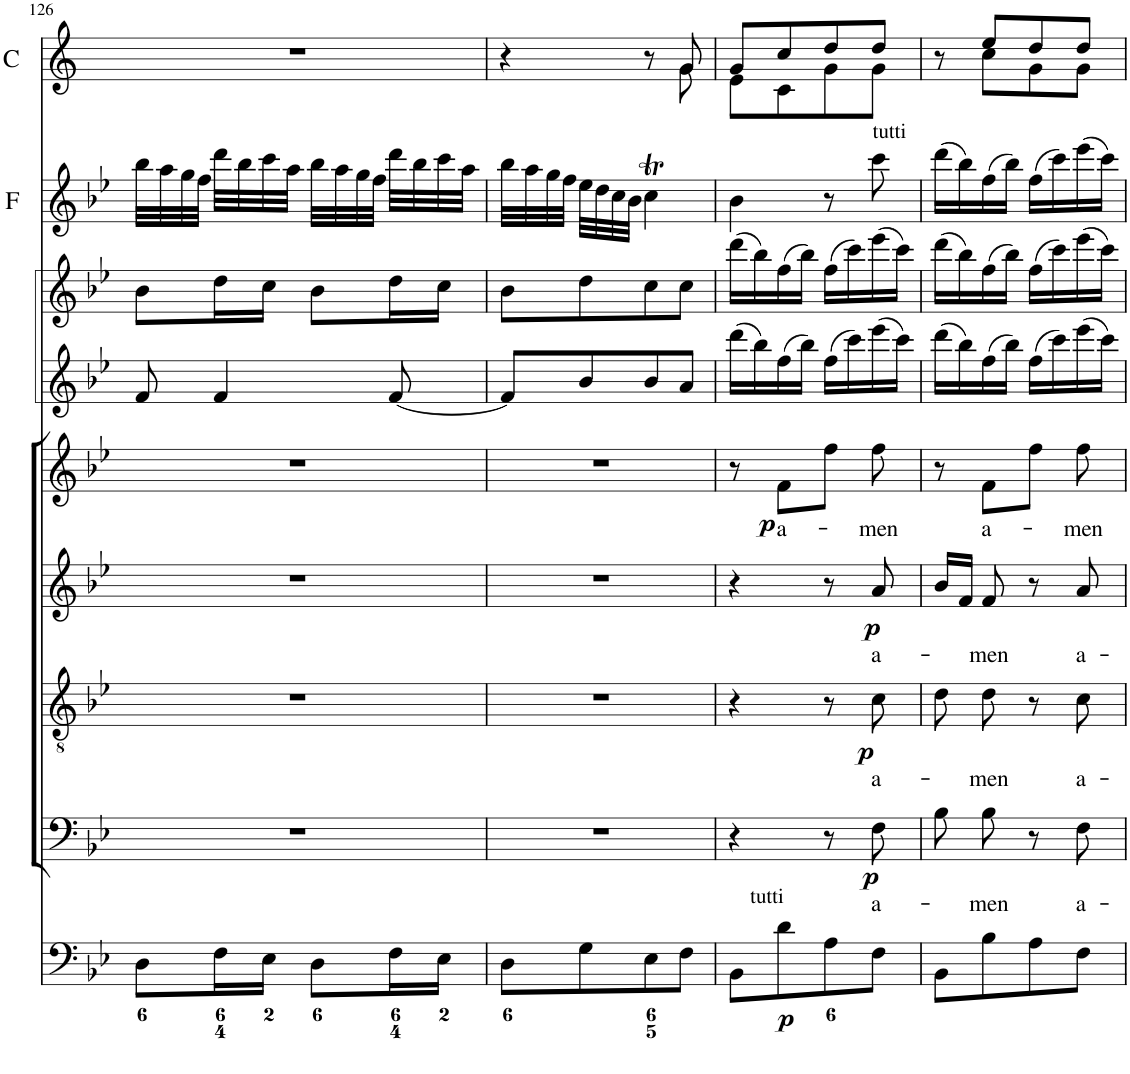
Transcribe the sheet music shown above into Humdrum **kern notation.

**kern	**dynam	**kern	**text	**dynam	**kern	**text	**dynam	**kern	**text	**dynam	**kern	**text	**dynam	**kern	**kern	**kern	**kern
*part9	*part9	*part8	*part8	*part8	*part7	*part7	*part7	*part6	*part6	*part6	*part5	*part5	*part5	*part4	*part3	*part2	*part1
*staff9	*staff9	*staff8	*staff8	*staff8	*staff7	*staff7	*staff7	*staff6	*staff6	*staff6	*staff5	*staff5	*staff5	*staff4	*staff3	*staff2	*staff1
*I"Organ	*	*I"Voice	*	*	*I"Tenor	*	*	*I"Alto	*	*	*I"Voice	*	*	*I"Violin	*I"Violin	*I"Flauto vel Oboe	*I"Corni Bassi in B[b]
*	*	*	*	*	*	*	*	*	*	*	*	*	*	*I'Vln	*I'Vln	*I'F	*I'C
!!LO:PB:g=z
*clefF4	*	*clefF4	*	*	*clefGv2	*	*	*clefG2	*	*	*clefG2	*	*	*clefG2	*clefG2	*clefG2	*clefG2
*	*	*	*	*	*	*	*	*	*	*	*	*	*	*	*	*	*Trd1c2
*k[b-e-]	*	*k[b-e-]	*	*	*k[b-e-]	*	*	*k[b-e-]	*	*	*k[b-e-]	*	*	*k[b-e-]	*k[b-e-]	*k[b-e-]	*k[]
*M2/4	*	*M2/4	*	*	*M2/4	*	*	*M2/4	*	*	*M2/4	*	*	*M2/4	*M2/4	*M2/4	*M2/4
=126	=126	=126	=126	=126	=126	=126	=126	=126	=126	=126	=126	=126	=126	=126	=126	=126	=126
8D\L	.	2r	.	.	2r	.	.	2r	.	.	2r	.	.	8f/	8b-\L	32bb-\LLL	2r
.	.	.	.	.	.	.	.	.	.	.	.	.	.	.	.	32aa\	.
.	.	.	.	.	.	.	.	.	.	.	.	.	.	.	.	32gg\	.
.	.	.	.	.	.	.	.	.	.	.	.	.	.	.	.	32ff\JJJ	.
16F\L	.	.	.	.	.	.	.	.	.	.	.	.	.	4f/	16dd\L	32ddd\LLL	.
.	.	.	.	.	.	.	.	.	.	.	.	.	.	.	.	32bb-\	.
16E-\JJ	.	.	.	.	.	.	.	.	.	.	.	.	.	.	16cc\JJ	32ccc\	.
.	.	.	.	.	.	.	.	.	.	.	.	.	.	.	.	32aa\JJJ	.
8D\L	.	.	.	.	.	.	.	.	.	.	.	.	.	.	8b-\L	32bb-\LLL	.
.	.	.	.	.	.	.	.	.	.	.	.	.	.	.	.	32aa\	.
.	.	.	.	.	.	.	.	.	.	.	.	.	.	.	.	32gg\	.
.	.	.	.	.	.	.	.	.	.	.	.	.	.	.	.	32ff\JJJ	.
16F\L	.	.	.	.	.	.	.	.	.	.	.	.	.	[8f/	16dd\L	32ddd\LLL	.
.	.	.	.	.	.	.	.	.	.	.	.	.	.	.	.	32bb-\	.
16E-\JJ	.	.	.	.	.	.	.	.	.	.	.	.	.	.	16cc\JJ	32ccc\	.
.	.	.	.	.	.	.	.	.	.	.	.	.	.	.	.	32aa\JJJ	.
=127	=127	=127	=127	=127	=127	=127	=127	=127	=127	=127	=127	=127	=127	=127	=127	=127	=127
*	*	*	*	*	*	*	*	*	*	*	*	*	*	*	*	*	*^
8D\L	.	2r	.	.	2r	.	.	2r	.	.	2r	.	.	8f/L]	8b-\L	32bb-\LLL	4r	4.ryy
.	.	.	.	.	.	.	.	.	.	.	.	.	.	.	.	32aa\	.	.
.	.	.	.	.	.	.	.	.	.	.	.	.	.	.	.	32gg\	.	.
.	.	.	.	.	.	.	.	.	.	.	.	.	.	.	.	32ff\JJJ	.	.
8G\	.	.	.	.	.	.	.	.	.	.	.	.	.	8b-/	8dd\	32ee-\LLL	.	.
.	.	.	.	.	.	.	.	.	.	.	.	.	.	.	.	32dd\	.	.
.	.	.	.	.	.	.	.	.	.	.	.	.	.	.	.	32cc\	.	.
.	.	.	.	.	.	.	.	.	.	.	.	.	.	.	.	32b-\JJJ	.	.
8E-\	.	.	.	.	.	.	.	.	.	.	.	.	.	8b-/	8cc\	4ccT\	8r	.
8F\J	.	.	.	.	.	.	.	.	.	.	.	.	.	8a/J	8cc\J	.	8g/	8g\
=128	=128	=128	=128	=128	=128	=128	=128	=128	=128	=128	=128	=128	=128	=128	=128	=128	=128	=128
8BB-\L	.	4r	.	.	4r	.	.	4r	.	.	8r	.	.	(16ddd\LL	(16ddd\LL	4b-\	8g/L	8e\L
.	.	.	.	.	.	.	.	.	.	.	.	.	.	16bb-\)	16bb-\)	.	.	.
!LO:TX:a:t=tutti	!	!	!	!	!	!	!	!	!	!	!	!	!	!	!	!	!	!
!	!LO:DY:b	!	!	!	!	!	!	!	!	!	!	!LO:LY:b	!LO:DY:b	!	!	!	!	!
8d\	p	.	.	.	.	.	.	.	.	.	8f\L	a-	p	(16ff\	(16ff\	.	8cc/	8c\
.	.	.	.	.	.	.	.	.	.	.	.	.	.	16bb-\JJ)	16bb-\JJ)	.	.	.
8A\	.	8r	.	.	8r	.	.	8r	.	.	8ff\J	.	.	(16ff\LL	(16ff\LL	8r	8dd/	8g\
.	.	.	.	.	.	.	.	.	.	.	.	.	.	16ccc\)	16ccc\)	.	.	.
!	!	!	!	!	!	!	!	!	!	!	!	!	!	!	!	!LO:TX:a:t=tutti	!	!
!	!	!	!LO:LY:b	!LO:DY:b	!	!LO:LY:b	!LO:DY:b	!	!LO:LY:b	!LO:DY:b	!	!LO:LY:b	!	!	!	!	!	!
8F\J	.	8F\	a-	p	8c\	a-	p	8a/	a-	p	8ff\	-men	.	(16eee-\	(16eee-\	8ccc\	8dd/J	8g\J
.	.	.	.	.	.	.	.	.	.	.	.	.	.	16ccc\JJ)	16ccc\JJ)	.	.	.
=129	=129	=129	=129	=129	=129	=129	=129	=129	=129	=129	=129	=129	=129	=129	=129	=129	=129	=129
8BB-\L	.	8B-\L	.	.	8d\L	.	.	16b-/LL	.	.	8r	.	.	(16ddd\LL	(16ddd\LL	(16ddd\LL	8r	8ryy
.	.	.	.	.	.	.	.	16f/JJ	.	.	.	.	.	16bb-\)	16bb-\)	16bb-\)	.	.
!	!	!	!LO:LY:b	!	!	!LO:LY:b	!	!	!LO:LY:b	!	!	!LO:LY:b	!	!	!	!	!	!
8B-\	.	8B-\J	-men	.	8d\J	-men	.	8f/	-men	.	8f\L	a-	.	(16ff\	(16ff\	(16ff\	8ee/L	8cc\L
.	.	.	.	.	.	.	.	.	.	.	.	.	.	16bb-\JJ)	16bb-\JJ)	16bb-\JJ)	.	.
8A\	.	8r	.	.	8r	.	.	8r	.	.	8ff\J	.	.	(16ff\LL	(16ff\LL	(16ff\LL	8dd/	8g\
.	.	.	.	.	.	.	.	.	.	.	.	.	.	16ccc\)	16ccc\)	16ccc\)	.	.
!	!	!	!LO:LY:b	!	!	!LO:LY:b	!	!	!LO:LY:b	!	!	!LO:LY:b	!	!	!	!	!	!
8F\J	.	8F\	a-	.	8c\	a-	.	8a/	a-	.	8ff\	-men	.	(16eee-\	(16eee-\	(16eee-\	8dd/J	8g\J
.	.	.	.	.	.	.	.	.	.	.	.	.	.	16ccc\JJ)	16ccc\JJ)	16ccc\JJ)	.	.
*	*	*	*	*	*	*	*	*	*	*	*	*	*	*	*	*	*v	*v
=	=	=	=	=	=	=	=	=	=	=	=	=	=	=	=	=	=
*-	*-	*-	*-	*-	*-	*-	*-	*-	*-	*-	*-	*-	*-	*-	*-	*-	*-
